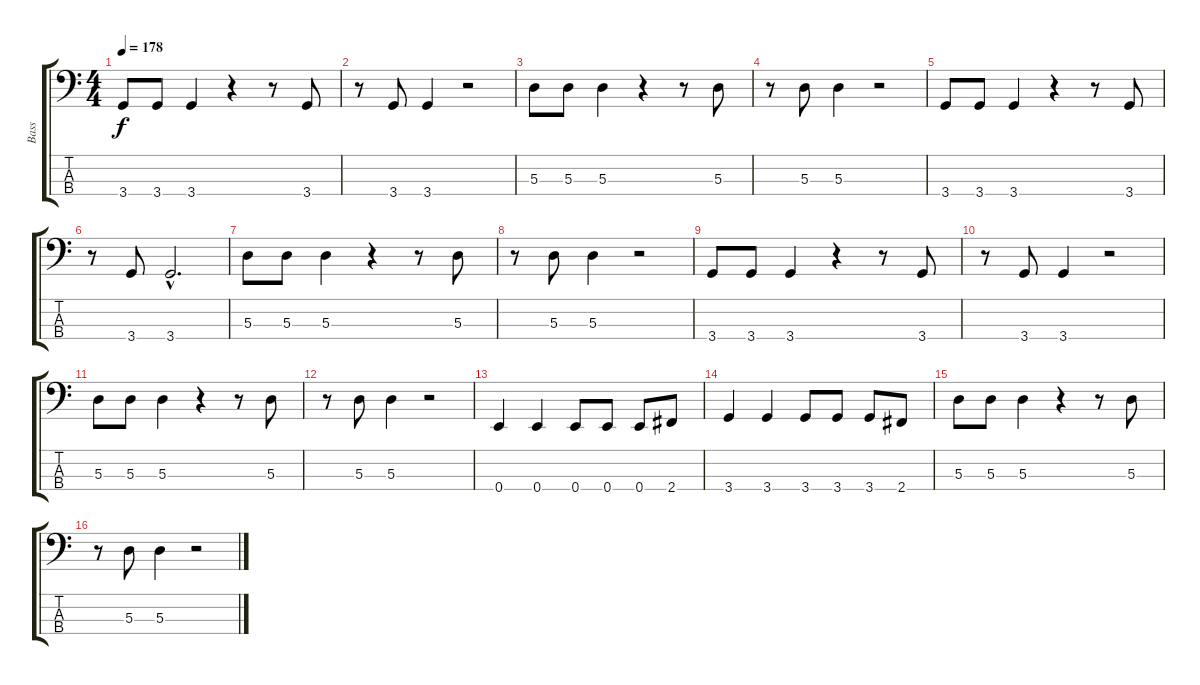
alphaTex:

\track ("Bass" "Bass") {instrument electricbasspick}
\staff {score tabs}
\tuning (G2 D2 A1 E1) {hide}
\ts (4 4)
\tempo 178
\clef f4
\ks c
3.4.8{dy f} 3.4.8 3.4.4 r.4 r.8 3.4.8 |
r.8 3.4.8 3.4.4 r.2 |
5.3.8 5.3.8 5.3.4 r.4 r.8 5.3.8 |
r.8 5.3.8 5.3.4 r.2 |
3.4.8 3.4.8 3.4.4 r.4 r.8 3.4.8 |
r.8 3.4.8 3.4{hac}.2{d} |
5.3.8 5.3.8 5.3.4 r.4 r.8 5.3.8 |
r.8 5.3.8 5.3.4 r.2 |
3.4.8 3.4.8 3.4.4 r.4 r.8 3.4.8 |
r.8 3.4.8 3.4.4 r.2 |
5.3.8 5.3.8 5.3.4 r.4 r.8 5.3.8 |
r.8 5.3.8 5.3.4 r.2 |
0.4.4 0.4.4 0.4.8 0.4.8 0.4.8 2.4.8 |
3.4.4 3.4.4 3.4.8 3.4.8 3.4.8 2.4.8 |
5.3.8 5.3.8 5.3.4 r.4 r.8 5.3.8 |
r.8 5.3.8 5.3.4 r.2
